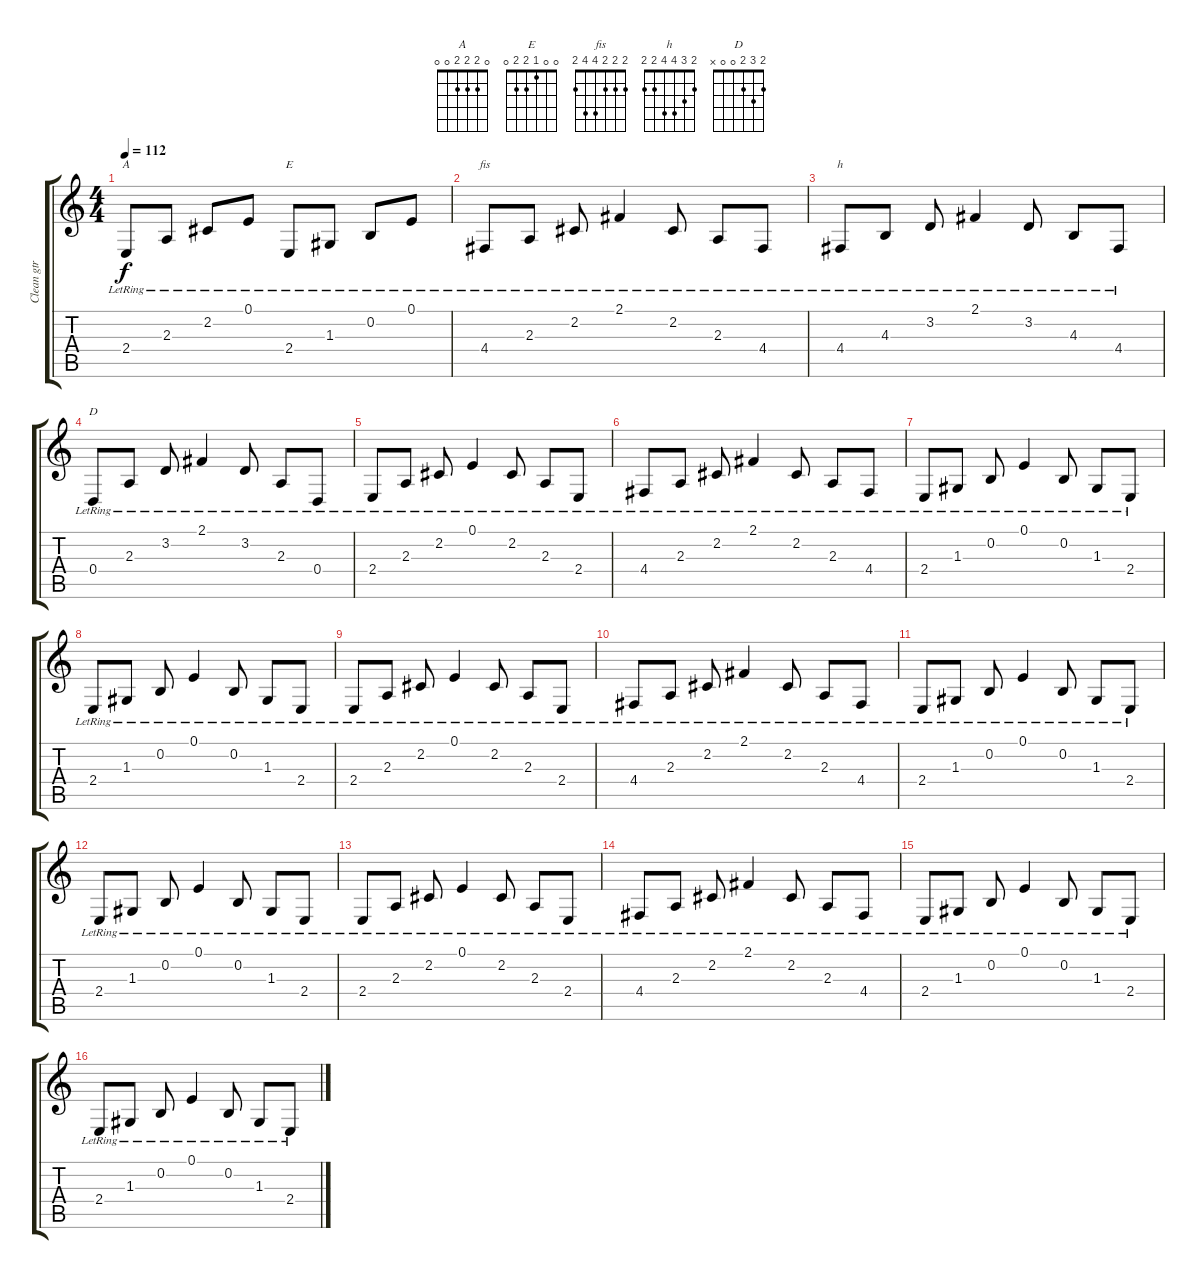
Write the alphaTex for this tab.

\track ("Clean gtr" "Clean gtr") {instrument brightacousticpiano}
\staff {score tabs}
\tuning (E4 B3 G3 D3 A2 E2) {hide}
\chord ("A" 0 2 2 2 0 0)
\chord ("E" 0 0 1 2 2 0)
\chord ("fis" 2 2 2 4 4 2)
\chord ("h" 2 3 4 4 2 2)
\chord ("D" 2 3 2 0 0 x)
\ts (4 4)
\tempo 112
\clef g2
\ks c
2.4{lr}.8{ch "A" dy f} 2.3{lr}.8 2.2{lr}.8 0.1{lr}.8 2.4{lr}.8{ch "E"} 1.3{lr}.8 0.2{lr}.8 0.1{lr}.8 |
4.4{lr}.8{ch "fis"} 2.3{lr}.8 2.2{lr}.8 2.1{lr}.4 2.2{lr}.8 2.3{lr}.8 4.4{lr}.8 |
4.4{lr}.8{ch "h"} 4.3{lr}.8 3.2{lr}.8 2.1{lr}.4 3.2{lr}.8 4.3{lr}.8 4.4{lr}.8 |
0.4{lr}.8{ch "D"} 2.3{lr}.8 3.2{lr}.8 2.1{lr}.4 3.2{lr}.8 2.3{lr}.8 0.4{lr}.8 |
2.4{lr}.8 2.3{lr}.8 2.2{lr}.8 0.1{lr}.4 2.2{lr}.8 2.3{lr}.8 2.4{lr}.8 |
4.4{lr}.8 2.3{lr}.8 2.2{lr}.8 2.1{lr}.4 2.2{lr}.8 2.3{lr}.8 4.4{lr}.8 |
2.4{lr}.8 1.3{lr}.8 0.2{lr}.8 0.1{lr}.4 0.2{lr}.8 1.3{lr}.8 2.4{lr}.8 |
2.4{lr}.8 1.3{lr}.8 0.2{lr}.8 0.1{lr}.4 0.2{lr}.8 1.3{lr}.8 2.4{lr}.8 |
2.4{lr}.8 2.3{lr}.8 2.2{lr}.8 0.1{lr}.4 2.2{lr}.8 2.3{lr}.8 2.4{lr}.8 |
4.4{lr}.8 2.3{lr}.8 2.2{lr}.8 2.1{lr}.4 2.2{lr}.8 2.3{lr}.8 4.4{lr}.8 |
2.4{lr}.8 1.3{lr}.8 0.2{lr}.8 0.1{lr}.4 0.2{lr}.8 1.3{lr}.8 2.4{lr}.8 |
2.4{lr}.8 1.3{lr}.8 0.2{lr}.8 0.1{lr}.4 0.2{lr}.8 1.3{lr}.8 2.4{lr}.8 |
2.4{lr}.8 2.3{lr}.8 2.2{lr}.8 0.1{lr}.4 2.2{lr}.8 2.3{lr}.8 2.4{lr}.8 |
4.4{lr}.8 2.3{lr}.8 2.2{lr}.8 2.1{lr}.4 2.2{lr}.8 2.3{lr}.8 4.4{lr}.8 |
2.4{lr}.8 1.3{lr}.8 0.2{lr}.8 0.1{lr}.4 0.2{lr}.8 1.3{lr}.8 2.4{lr}.8 |
2.4{lr}.8 1.3{lr}.8 0.2{lr}.8 0.1{lr}.4 0.2{lr}.8 1.3{lr}.8 2.4{lr}.8
